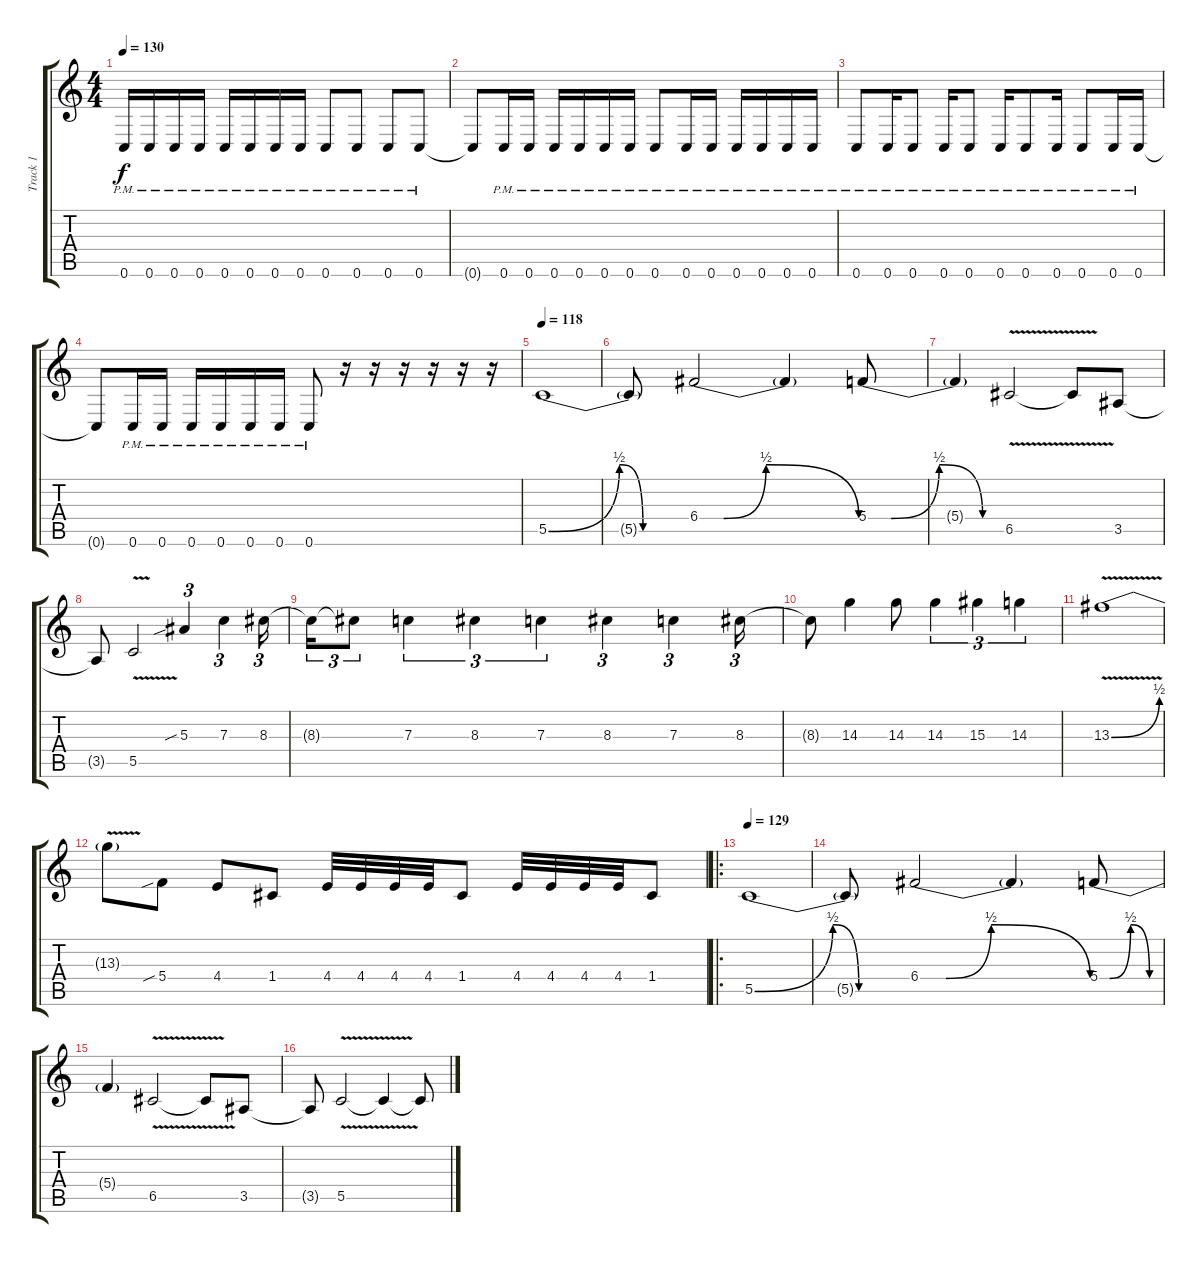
\track ("Track 1" "Track 1") {instrument distortionguitar}
\staff {score tabs}
\tuning (D4 A3 F3 C3 G2 C2) {hide}
\ts (4 4)
\tempo 130
\clef g2
\ks c
0.6{pm}.16{dy f} 0.6{pm}.16 0.6{pm}.16 0.6{pm}.16 0.6{pm}.16 0.6{pm}.16 0.6{pm}.16 0.6{pm}.16 0.6{pm}.8 0.6{pm}.8 0.6{pm}.8 0.6{pm}.8 |
0.6{t}.8 0.6{pm}.16 0.6{pm}.16 0.6{pm}.16 0.6{pm}.16 0.6{pm}.16 0.6{pm}.16 0.6{pm}.8 0.6{pm}.16 0.6{pm}.16 0.6{pm}.16 0.6{pm}.16 0.6{pm}.16 0.6{pm}.16 |
0.6{pm}.8 0.6{pm}.16 0.6{pm}.8 0.6{pm}.16 0.6{pm}.8 0.6{pm}.16 0.6{pm}.8 0.6{pm}.16 0.6{pm}.8 0.6{pm}.16 0.6{pm}.16 |
0.6{t}.8 0.6{pm}.16 0.6{pm}.16 0.6{pm}.16 0.6{pm}.16 0.6{pm}.16 0.6{pm}.16 0.6{pm}.8 r.16 r.16 r.16 r.16 r.16 r.16 |
\tempo 118
5.5{be (custom 0 0 30 2 40 0 60 0)}.1 |
5.5{t}.8 6.4{be (custom 0 0 9 0 25 2 60 0)}.2 6.4{t}.4 5.4{be (custom 0 0 10 0 31 2 50 0 60 0)}.8 |
5.4{t}.4 6.5{v}.2 6.5{t}.8 3.5.8 |
3.5{t}.8 5.5{v}.2 5.3{sib}.4{tu (3 2)} 7.3.4{tu (3 2)} 8.3.16{tu (3 2)} |
8.3{t}.16{tu (3 2)} 8.3{t}.8{tu (3 2)} 7.3.4{tu (3 2)} 8.3.4{tu (3 2)} 7.3.4{tu (3 2)} 8.3.4{tu (3 2)} 7.3.4{tu (3 2)} 8.3.16{tu (3 2)} |
8.3{t}.8 14.3.4 14.3.8 14.3.4{tu (3 2)} 15.3.4{tu (3 2)} 14.3.4{tu (3 2)} |
13.3{be (bend 0 0 60 2) v}.1 |
13.3{t}.8 5.4{sib}.8 4.4.8 1.4.8 4.4.32 4.4.32 4.4.32 4.4.32 1.4.8 4.4.32 4.4.32 4.4.32 4.4.32 1.4.8 |
\ro
\tempo 129
5.5{be (custom 0 0 30 2 40 0 60 0)}.1 |
5.5{t}.8 6.4{be (custom 0 0 9 0 25 2 60 0)}.2 6.4{t}.4 5.4{be (custom 0 0 10 0 31 2 50 0 60 0)}.8 |
5.4{t}.4 6.5{v}.2 6.5{t}.8 3.5.8 |
3.5{t}.8 5.5{v}.2 5.5{t}.4 5.5{t}.8
